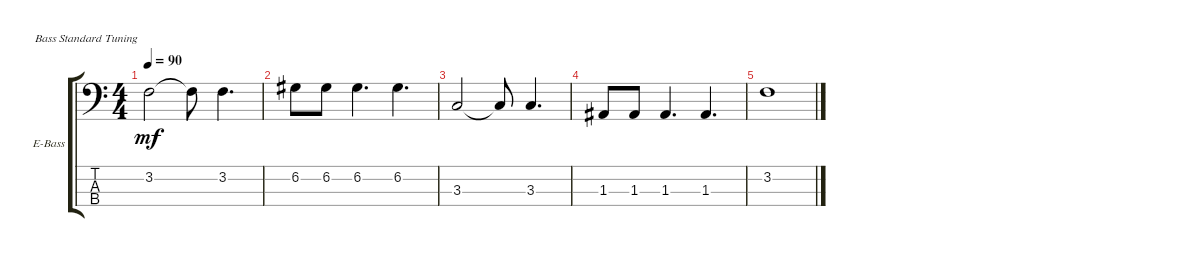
\defaultSystemsLayout 4
\bracketExtendMode groupsimilarinstruments
\firstSystemTrackNameOrientation horizontal
\otherSystemsTrackNameOrientation horizontal
\track ("Electric Bass" "E-Bass") {instrument electricbassfinger}
\staff {score tabs}
\tuning (G2 D2 A1 E1)
\ts (4 4)
\scale
0.103119
\tempo 90
\accidentals auto
\clef f4
\ottava regular
\simile none
\ks c
3.2.2{dy mf} 3.2{t}.8 3.2.4{d} |
\scale
0.169178 6.2.8 6.2.8 6.2.4{d} 6.2.4{d} |
\scale
0.360106 3.3.2 3.3{t}.8 3.3.4{d} |
\scale
0.369028 1.3.8 1.3.8 1.3.4{d} 1.3.4{d} |
\scale
0.373597 3.2.1 |
\scale
0.034279 |
\scale
0.0971012 |
\scale
0.495564
